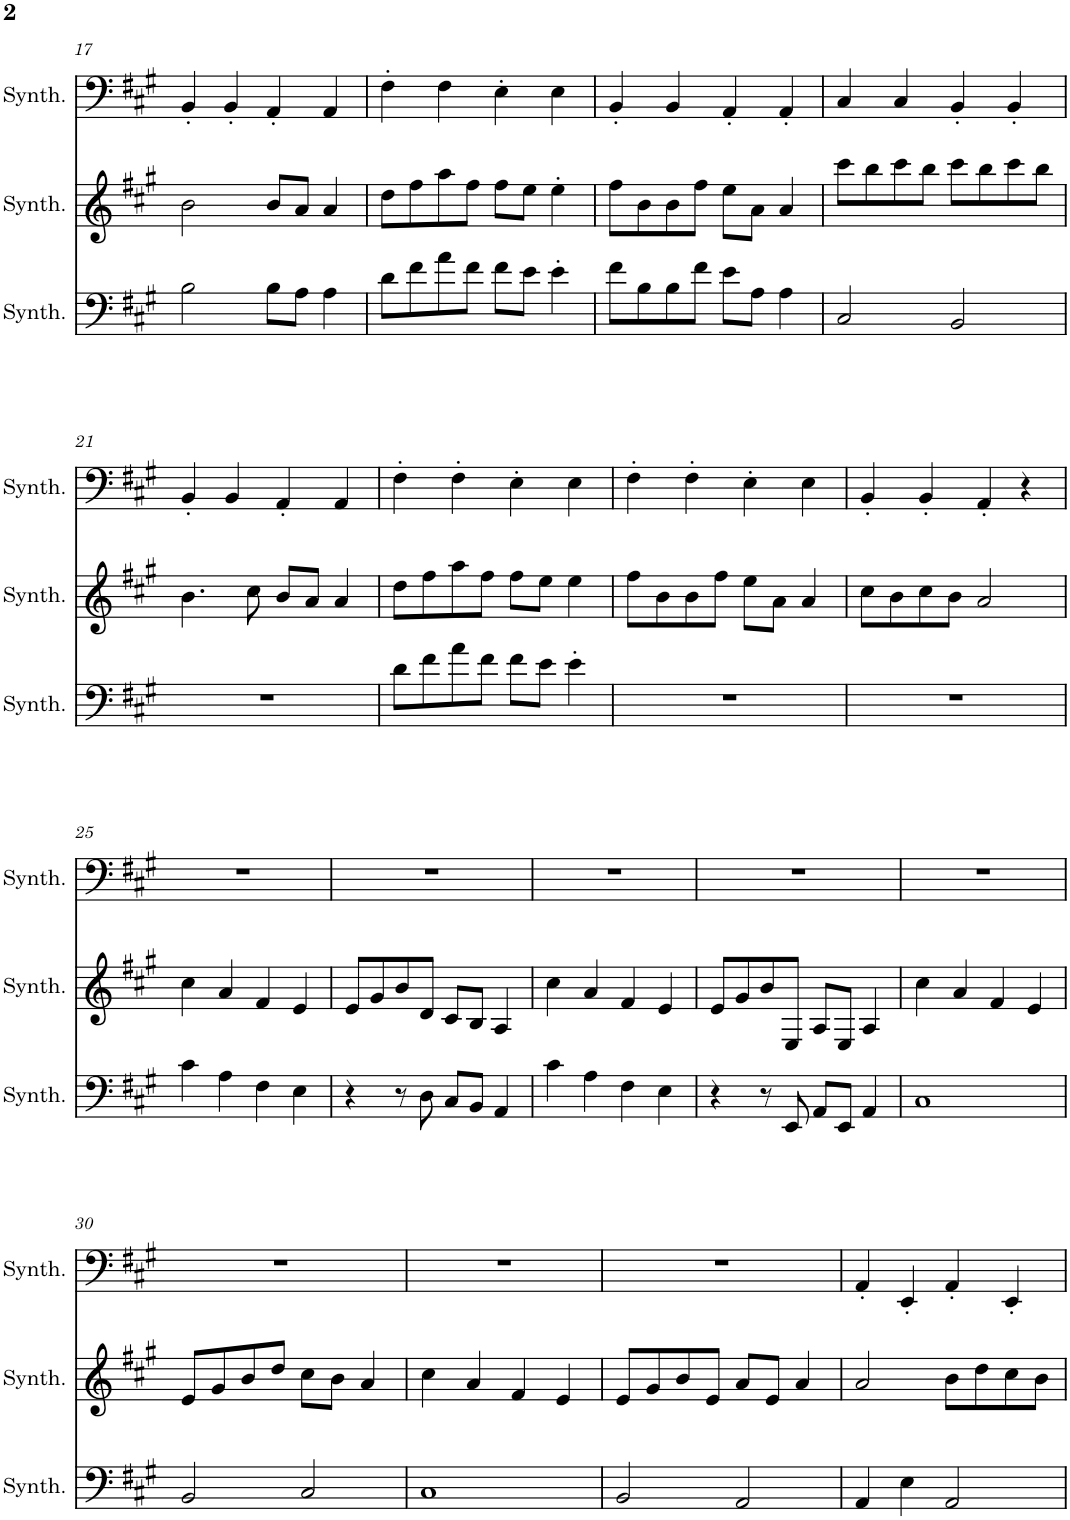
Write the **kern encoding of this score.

**kern	**kern	**kern
*part3	*part2	*part1
*staff3	*staff2	*staff1
*I"Saw Synthesizer	*I"Saw Synthesizer	*I"Saw Synthesizer
*I'Synth.	*I'Synth.	*I'Synth.
!!LO:PB:g=z
*clefF4	*clefG2	*clefF4
*k[f#c#g#]	*k[f#c#g#]	*k[f#c#g#]
*M4/4	*M4/4	*M4/4
=17	=17	=17
2B\	2b\	4BB'/
.	.	4BB'/
8B\L	8b/L	4AA'/
8A\J	8a/J	.
4A\	4a/	4AA/
=18	=18	=18
8d\L	8dd\L	4F#'\
8f#\	8ff#\	.
8a\	8aa\	4F#\
8f#\J	8ff#\J	.
8f#\L	8ff#\L	4E'\
8e\J	8ee\J	.
4e'\	4ee'\	4E\
=19	=19	=19
8f#\L	8ff#\L	4BB'/
8B\	8b\	.
8B\	8b\	4BB/
8f#\J	8ff#\J	.
8e\L	8ee\L	4AA'/
8A\J	8a\J	.
4A\	4a/	4AA'/
=20	=20	=20
2C#/	8ccc#\L	4C#/
.	8bb\	.
.	8ccc#\	4C#/
.	8bb\J	.
2BB/	8ccc#\L	4BB'/
.	8bb\	.
.	8ccc#\	4BB'/
.	8bb\J	.
!!LO:LB:g=z
=21	=21	=21
1r	4.b\	4BB'/
.	.	4BB/
.	8cc#\	.
.	8b/L	4AA'/
.	8a/J	.
.	4a/	4AA/
=22	=22	=22
8d\L	8dd\L	4F#'\
8f#\	8ff#\	.
8a\	8aa\	4F#'\
8f#\J	8ff#\J	.
8f#\L	8ff#\L	4E'\
8e\J	8ee\J	.
4e'\	4ee\	4E\
=23	=23	=23
1r	8ff#\L	4F#'\
.	8b\	.
.	8b\	4F#'\
.	8ff#\J	.
.	8ee\L	4E'\
.	8a\J	.
.	4a/	4E\
=24	=24	=24
1r	8cc#\L	4BB'/
.	8b\	.
.	8cc#\	4BB'/
.	8b\J	.
.	2a/	4AA'/
.	.	4r
!!LO:LB:g=z
=25	=25	=25
4c#\	4cc#\	1r
4A\	4a/	.
4F#\	4f#/	.
4E\	4e/	.
=26	=26	=26
4r	8e/L	1r
.	8g#/	.
8r	8b/	.
8D\	8d/J	.
8C#/L	8c#/L	.
8BB/J	8B/J	.
4AA/	4A/	.
=27	=27	=27
4c#\	4cc#\	1r
4A\	4a/	.
4F#\	4f#/	.
4E\	4e/	.
=28	=28	=28
4r	8e/L	1r
.	8g#/	.
8r	8b/	.
8EE/	8E/J	.
8AA/L	8A/L	.
8EE/J	8E/J	.
4AA/	4A/	.
=29	=29	=29
1C#	4cc#\	1r
.	4a/	.
.	4f#/	.
.	4e/	.
!!LO:LB:g=z
=30	=30	=30
2BB/	8e/L	1r
.	8g#/	.
.	8b/	.
.	8dd/J	.
2C#/	8cc#\L	.
.	8b\J	.
.	4a/	.
=31	=31	=31
1C#	4cc#\	1r
.	4a/	.
.	4f#/	.
.	4e/	.
=32	=32	=32
2BB/	8e/L	1r
.	8g#/	.
.	8b/	.
.	8e/J	.
2AA/	8a/L	.
.	8e/J	.
.	4a/	.
=33	=33	=33
4AA/	2a/	4AA'/
4E\	.	4EE'/
2AA/	8b\L	4AA'/
.	8dd\	.
.	8cc#\	4EE'/
.	8b\J	.
=	=	=
*-	*-	*-
